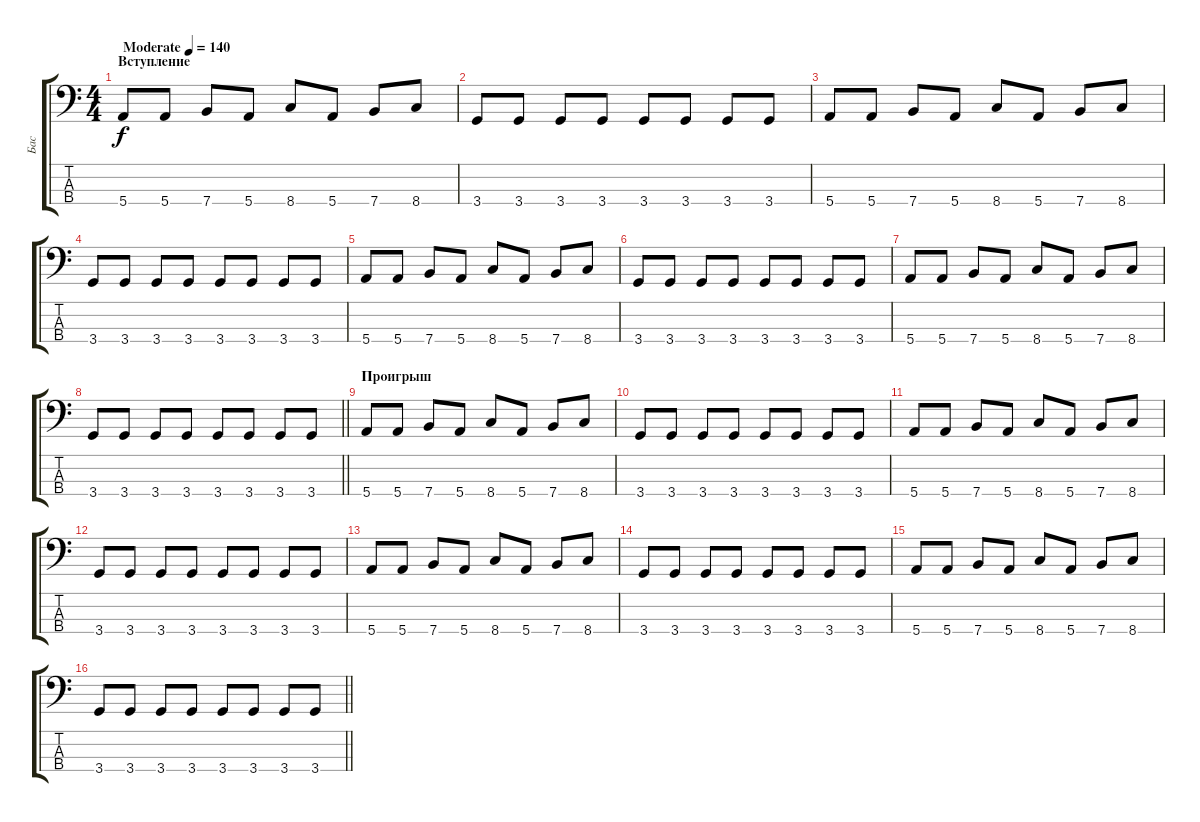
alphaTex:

\track ("Бас" "Бас") {solo instrument electricbasspick}
\staff {score tabs}
\tuning (G2 D2 A1 E1) {hide}
\ts (4 4)
\section ("" "Вступление")
\tempo (140 "Moderate")
\clef f4
\ks c
5.4.8{dy f instrument electricbasspick} 5.4.8 7.4.8 5.4.8 8.4.8 5.4.8 7.4.8 8.4.8 |
3.4.8 3.4.8 3.4.8 3.4.8 3.4.8 3.4.8 3.4.8 3.4.8 |
5.4.8 5.4.8 7.4.8 5.4.8 8.4.8 5.4.8 7.4.8 8.4.8 |
3.4.8 3.4.8 3.4.8 3.4.8 3.4.8 3.4.8 3.4.8 3.4.8 |
5.4.8 5.4.8 7.4.8 5.4.8 8.4.8 5.4.8 7.4.8 8.4.8 |
3.4.8 3.4.8 3.4.8 3.4.8 3.4.8 3.4.8 3.4.8 3.4.8 |
5.4.8 5.4.8 7.4.8 5.4.8 8.4.8 5.4.8 7.4.8 8.4.8 |
\barLineRight lightlight
3.4.8 3.4.8 3.4.8 3.4.8 3.4.8 3.4.8 3.4.8 3.4.8 |
\section ("" "Проигрыш")
5.4.8 5.4.8 7.4.8 5.4.8 8.4.8 5.4.8 7.4.8 8.4.8 |
3.4.8 3.4.8 3.4.8 3.4.8 3.4.8 3.4.8 3.4.8 3.4.8 |
5.4.8 5.4.8 7.4.8 5.4.8 8.4.8 5.4.8 7.4.8 8.4.8 |
3.4.8 3.4.8 3.4.8 3.4.8 3.4.8 3.4.8 3.4.8 3.4.8 |
5.4.8 5.4.8 7.4.8 5.4.8 8.4.8 5.4.8 7.4.8 8.4.8 |
3.4.8 3.4.8 3.4.8 3.4.8 3.4.8 3.4.8 3.4.8 3.4.8 |
5.4.8 5.4.8 7.4.8 5.4.8 8.4.8 5.4.8 7.4.8 8.4.8 |
\barLineRight lightlight
3.4.8 3.4.8 3.4.8 3.4.8 3.4.8 3.4.8 3.4.8 3.4.8
